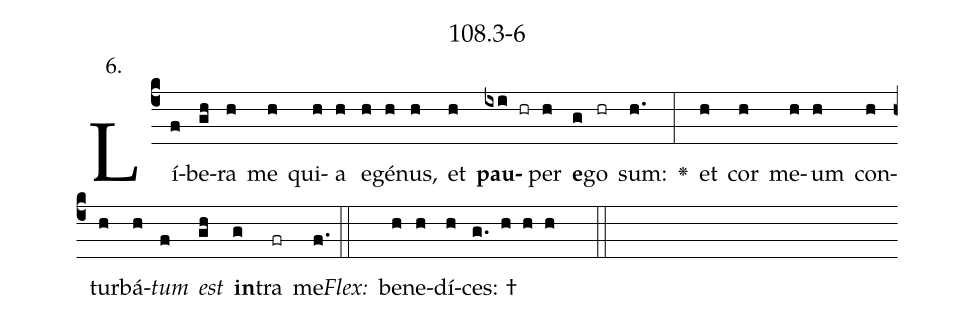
name: 108.3-6;
annotation: 6.;
%%
(c4)Lí(f)be(gh)ra(h) me(h) qui(h)a(h) e(h)gé(h)nus,(h) et(h) <b>pau</b>(ixi hr)per(h) <b>e</b>(g)go(hr) sum:(h.) <v>\greheightstar</v>(:) et(h) cor(h) me(h)um(h) con(h)tur(h)bá(h)<i>tum</i>(f) <i>est</i>(gh) <b>in</b>(g)tra(fr) me.(f.) (::)
<i>Flex:</i>()  be(h)ne(h)dí(h)ces: †(g. h h h  ::)

%E(h) u(h) o(f) u(gh) a(g) e.(f.) (::)
